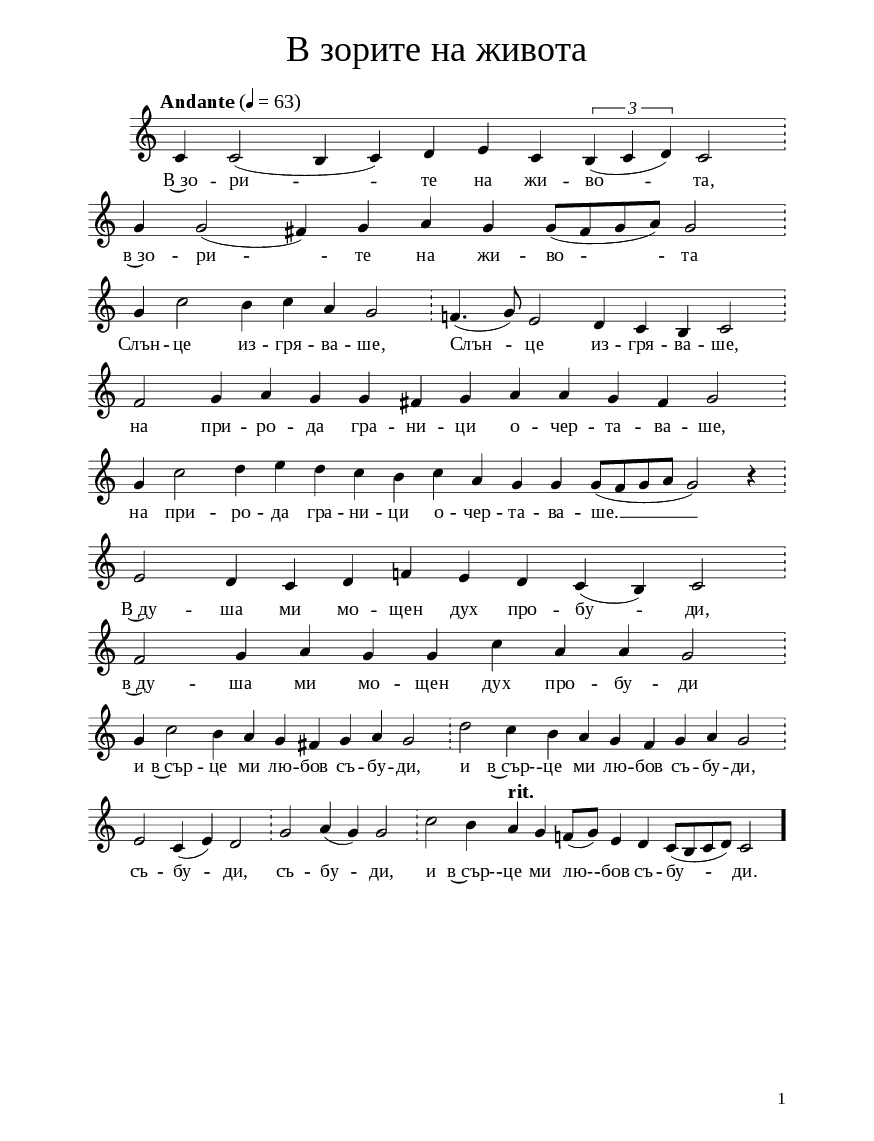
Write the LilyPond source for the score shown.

\version "2.24.4"

% include paper part and global functions
\include "include/globals.ily"

\bookpart {
  \label #'ref081
  \tocItem \markup "В зорите на живота"
  \paper {
    print-all-headers = ##t
    print-page-number = ##t
    print-first-page-number = ##t

    % put page numbers on the bottom
    oddHeaderMarkup = \markup ""
    evenHeaderMarkup = \markup ""
    oddFooterMarkup = \markup
    \fill-line {
      ""
      \if \should-print-page-number \fromproperty #'page:page-number-string
    }
    evenFooterMarkup = \markup
    \fill-line {
      \if \should-print-page-number \fromproperty #'page:page-number-string
      ""
    }

    left-margin = 1.5\cm
    right-margin = 1.5\cm
    top-margin = 1.6\cm
    bottom-margin = 1.2\cm
    ragged-bottom = ##t % do not spread the staves to fill the whole vertical space

    % change distance between staves
    system-system-spacing =
    #'((basic-distance . 11)
       (minimum-distance . 6)
       (padding . 1)
       (stretchability . 12))
  }
  \score {
    \include "include/score-layout.ily"

    \new Voice \absolute {
      \clef treble
      \key c \major
      \omit Score.TimeSignature
      \cadenzaOn % allows custom bar lines
      \override Staff.BarLine.gap = 0.5
      \tempoFunc "Andante" 4 "63"

      c '4  c'2 ( b4 c' ) d'   e'4 c' \times 2/3 { b4 ( c'4 d' ) }

      c'2 \bar "!"  \break g'4 g'2 ( fis'4 )

      g'4 a' g'    g'8 ( [fis' g' a'] ) g'2  \bar "!" \break

      g'4 c''2 b'4 c''4 a' g'2 \bar "!" f'4. ( g'8 ) e'2 d'4 c'4 b c'2  \bar "!"  \break

      f'2 g'4 a' g' g'4 fis' g' a' a' g'4 fis' g'2 \bar "!" \break

      g'4 c''2 d''4 e'' d''4 c'' b' c'' a' g'4 g' g'8 ( [ fis' g' a' ]  g'2  ) r4  \bar "!" \break

      e'2 d'4 c' d'4 f' e' d'  c'4 ( b ) c'2 \bar "!" \break f'2 g'4 a'  g'4 g' c'' a' a'4 g'2 \bar"!" \break

      g'4 c''2  b'4 a' g'4  fis' g' a' g'2 \bar "!"

      d''2 c''4  b' a' g'4   fis' g' a' g'2  \bar "!" \break

      e'2 c'4 ( e' ) d'2 \bar "!" g'2 a'4 ( g' ) g'2 \bar "!" c''2 b'4 \tempo "rit." a' g' f'8 ( [g'] )   e'4 d' c'8 ( [b c' d' ])   c'2 \bar "."
    }

    \addlyrics {
      В~зо -- ри --
      те на жи -- во -- та, в~зо -- ри -- те на жи --
      во -- та Слън -- це из -- гря -- ва -- ше, Слън --
      це из -- гря -- ва -- ше, на при -- ро -- да гра
      -- ни -- ци о -- чер -- та -- ва -- ше, на при --
      ро -- да гра -- ни -- ци о -- чер -- та -- ва --
      ше. __ В~ду -- ша ми мо -- щен дух про -- бу --
      ди,  в~ду -- ша ми мо -- щен дух про -- бу --
      ди и в~сър -- це ми лю -- бов съ -- бу -- ди,
      и "в~сър-" -- це ми лю -- бов съ -- бу -- ди, съ --
      бу -- ди, съ -- бу -- ди, и "в~сър-" -- це ми "лю-" --
      бов съ -- бу -- ди.}

      \header {
        title = \titleFunc #'ref_desc_6 "В зорите на живота" "V zorite na Života"
      }

      \midi{}

    } % score


  } % bookpart
